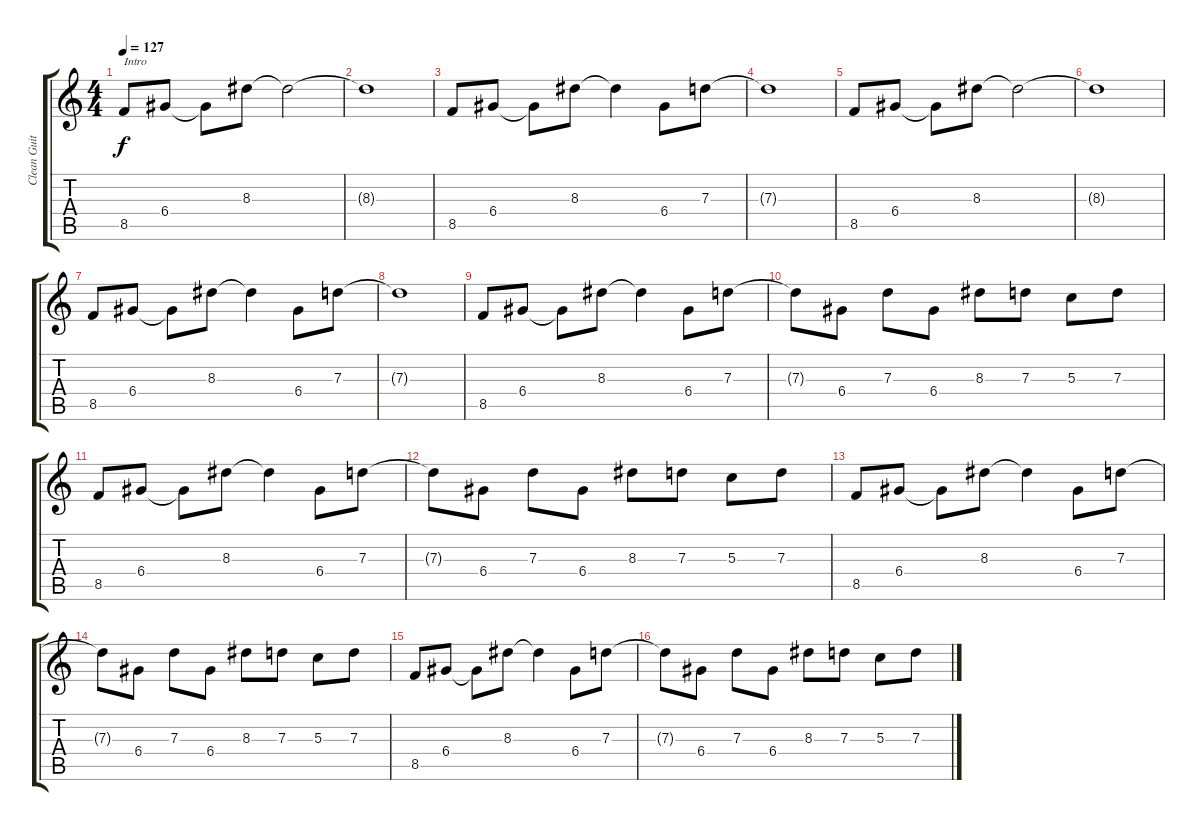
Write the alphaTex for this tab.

\track ("Clean Guitar" "Clean Guit") {instrument electricguitarjazz}
\staff {score tabs}
\tuning (E4 B3 G3 D3 A2 E2) {hide}
\ts (4 4)
\tempo 127
\clef g2
\ks c
8.5.8{txt "Intro" dy f instrument electricguitarjazz} 6.4.8 6.4{t}.8 8.3.8 8.3{t}.2 |
8.3{t}.1 |
8.5.8 6.4.8 6.4{t}.8 8.3.8 8.3{t}.4 6.4.8 7.3.8 |
7.3{t}.1 |
8.5.8 6.4.8 6.4{t}.8 8.3.8 8.3{t}.2 |
8.3{t}.1 |
8.5.8 6.4.8 6.4{t}.8 8.3.8 8.3{t}.4 6.4.8 7.3.8 |
7.3{t}.1 |
8.5.8 6.4.8 6.4{t}.8 8.3.8 8.3{t}.4 6.4.8 7.3.8 |
7.3{t}.8 6.4.8 7.3.8 6.4.8 8.3.8 7.3.8 5.3.8 7.3.8 |
8.5.8 6.4.8 6.4{t}.8 8.3.8 8.3{t}.4 6.4.8 7.3.8 |
7.3{t}.8 6.4.8 7.3.8 6.4.8 8.3.8 7.3.8 5.3.8 7.3.8 |
8.5.8 6.4.8 6.4{t}.8 8.3.8 8.3{t}.4 6.4.8 7.3.8 |
7.3{t}.8 6.4.8 7.3.8 6.4.8 8.3.8 7.3.8 5.3.8 7.3.8 |
8.5.8 6.4.8 6.4{t}.8 8.3.8 8.3{t}.4 6.4.8 7.3.8 |
7.3{t}.8 6.4.8 7.3.8 6.4.8 8.3.8 7.3.8 5.3.8 7.3.8
